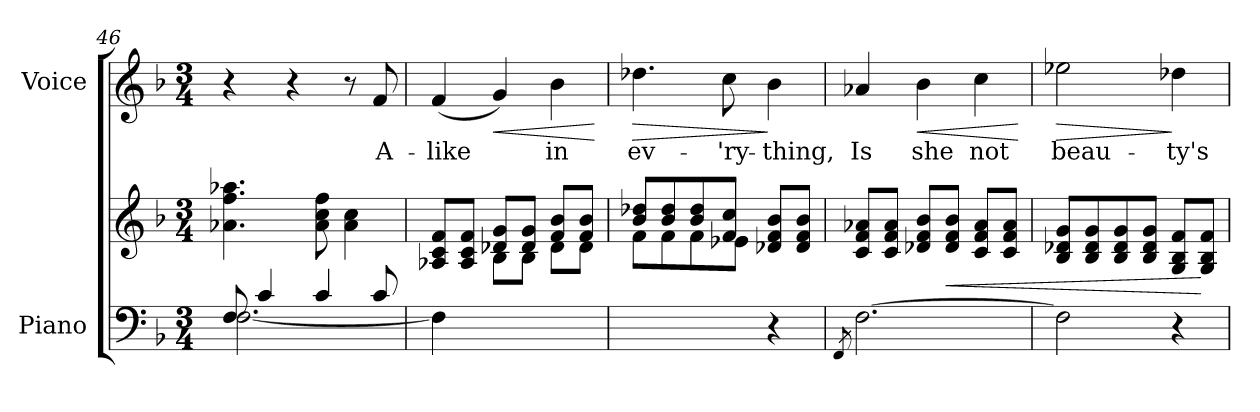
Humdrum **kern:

**kern	**kern	**dynam	**kern	**text	**dynam
*part2	*part2	*part2	*part1	*part1	*part1
*staff3	*staff2	*staff2/3	*staff1	*staff1	*staff1
*I"Piano	*	*	*I"Voice	*	*
*I'Pno	*	*	*	*	*
*clefF4	*clefG2	*	*clefG2	*	*
*k[b-]	*k[b-]	*	*k[b-]	*	*
*M3/4	*M3/4	*	*M3/4	*	*
=46	=46	=46	=46	=46	=46
*^	*	*	*	*	*
8F/	[2.F\	4.a-X\ 4.ff\ 4.aa-X\	.	4r	.	.
4c/	.	.	.	.	.	.
.	.	.	.	4r	.	.
4c/	.	8a-\ 8cc\ 8ff\	.	.	.	.
.	.	4a-\ 4cc\	.	8r	.	.
8c/	.	.	.	8f/	A-	.
*v	*v	*	*	*	*	*
=47	=47	=47	=47	=47	=47
*	*^	*	*	*	*
4F\]	8A-X/ 8c/ 8f/L	4ryy	.	(4f/	-like	.
.	8A-/ 8c/ 8f/J	.	.	.	.	.
!	!	!	!	!	!	!LO:HP:b
2ryy	8d-X/ 8g/L	8B-\L	.	4g/)	.	<
.	8d-/ 8g/J	8B-\J	.	.	.	.
.	8f/ 8b-/L	8d-\L	.	4b-\	in	.
.	8f/ 8b-/J	8d-\J	.	.	.	.
*	*v	*v	*	*	*	*
.	.	.	.	.	[
=48	=48	=48	=48	=48	=48
*	*^	*	*	*	*
!	!	!	!	!	!	!LO:HP:b
2ryy	8b-/ 8dd-X/L	8f\L	.	4.dd-X\	ev-	>
.	8b-/ 8dd-/	8f\	.	.	.	.
.	8b-/ 8dd-/	8f\	.	.	.	.
.	8f/ 8cc/J	8e-X\J	.	8cc\	-'ry-	.
4r	8d-X/ 8f/ 8b-/L	4ryy	.	4b-\	-thing,	]
.	8d-/ 8f/ 8b-/J	.	.	.	.	.
*	*v	*v	*	*	*	*
=49	=49	=49	=49	=49	=49
8qFF/	.	.	.	.	.
[2.F\	8c/ 8f/ 8a-X/L	.	4a-X/	Is	.
.	8c/ 8f/ 8a-/J	.	.	.	.
!	!	!	!	!	!LO:HP:b
.	8d-X/ 8f/ 8b-/L	.	4b-\	she	<
!	!	!LO:HP:b	!	!	!
.	8d-/ 8f/ 8b-/J	<	.	.	.
.	8c/ 8f/ 8a-/L	.	4cc\	not	.
.	8c/ 8f/ 8a-/J	.	.	.	.
.	.	.	.	.	[
=50	=50	=50	=50	=50	=50
!	!	!	!	!	!LO:HP:b
2F\]	8B-/ 8d-X/ 8g/L	.	2ee-X\	beau-	>
.	8B-/ 8d-/ 8g/	.	.	.	.
.	8B-/ 8d-/ 8g/	.	.	.	.
.	8B-/ 8d-/ 8g/J	.	.	.	.
4r	8G/ 8B-/ 8f/L	.	4dd-X\	-ty's	]
.	8G/ 8B-/ 8f/J	[	.	.	.
=	=	=	=	=	=
*-	*-	*-	*-	*-	*-
